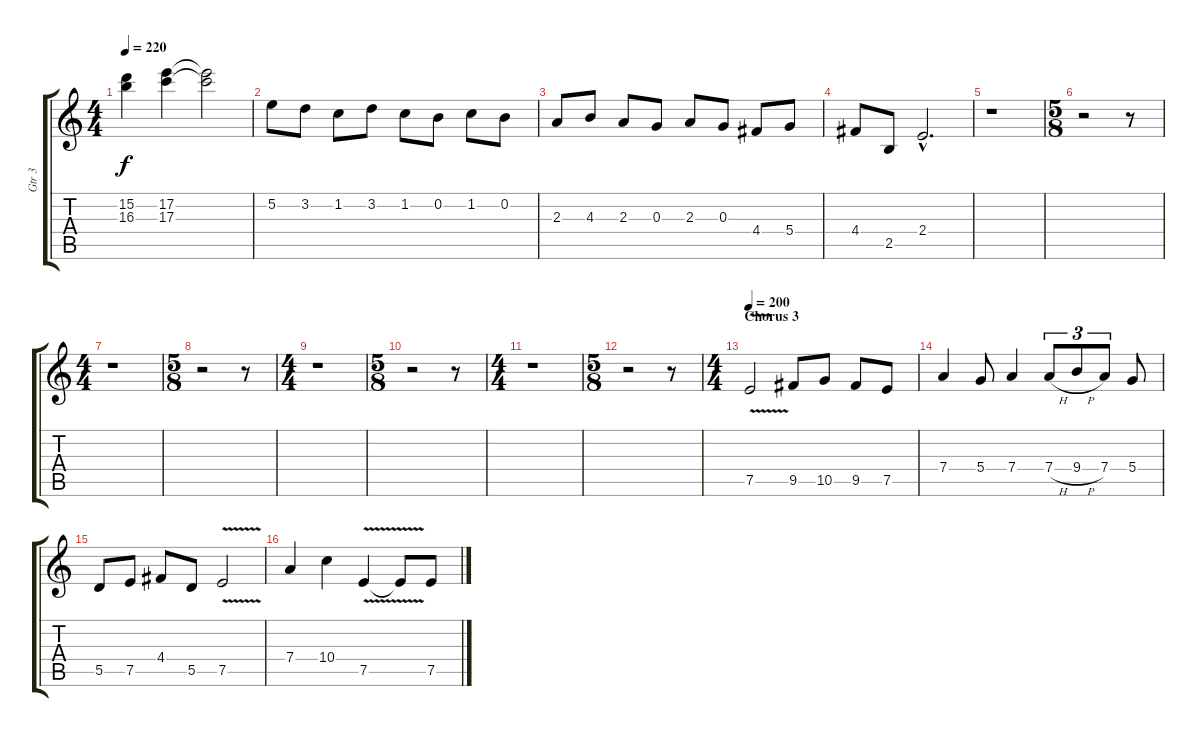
\track ("Gtr 3" "Gtr 3") {instrument overdrivenguitar}
\staff {score tabs}
\tuning (E4 B3 G3 D3 A2 E2) {hide}
\ts (4 4)
\tempo 220
\clef g2
\ks c
(15.2 16.3).4{dy f} (17.2 17.3).4 (17.2{t} 17.3{t}).2 |
5.2.8 3.2.8 1.2.8 3.2.8 1.2.8 0.2.8 1.2.8 0.2.8 |
2.3.8 4.3.8 2.3.8 0.3.8 2.3.8 0.3.8 4.4.8 5.4.8 |
4.4.8 2.5.8 2.4{hac}.2{d} |
r.1 |
\ts (5 8)
r.2 r.8 |
\ts (4 4)
r.1 |
\ts (5 8)
r.2 r.8 |
\ts (4 4)
r.1 |
\ts (5 8)
r.2 r.8 |
\ts (4 4)
r.1 |
\ts (5 8)
r.2 r.8 |
\ts (4 4)
\section ("" "Chorus 3")
\tempo 200
7.5{v}.2 9.5.8 10.5.8 9.5.8 7.5.8 |
7.4.4 5.4.8 7.4.4 7.4{h}.8{tu (3 2)} 9.4{h}.8{tu (3 2)} 7.4.8{tu (3 2)} 5.4.8 |
5.5.8 7.5.8 4.4.8 5.5.8 7.5{v}.2 |
7.4.4 10.4.4 7.5{v}.4 7.5{t}.8 7.5.8
